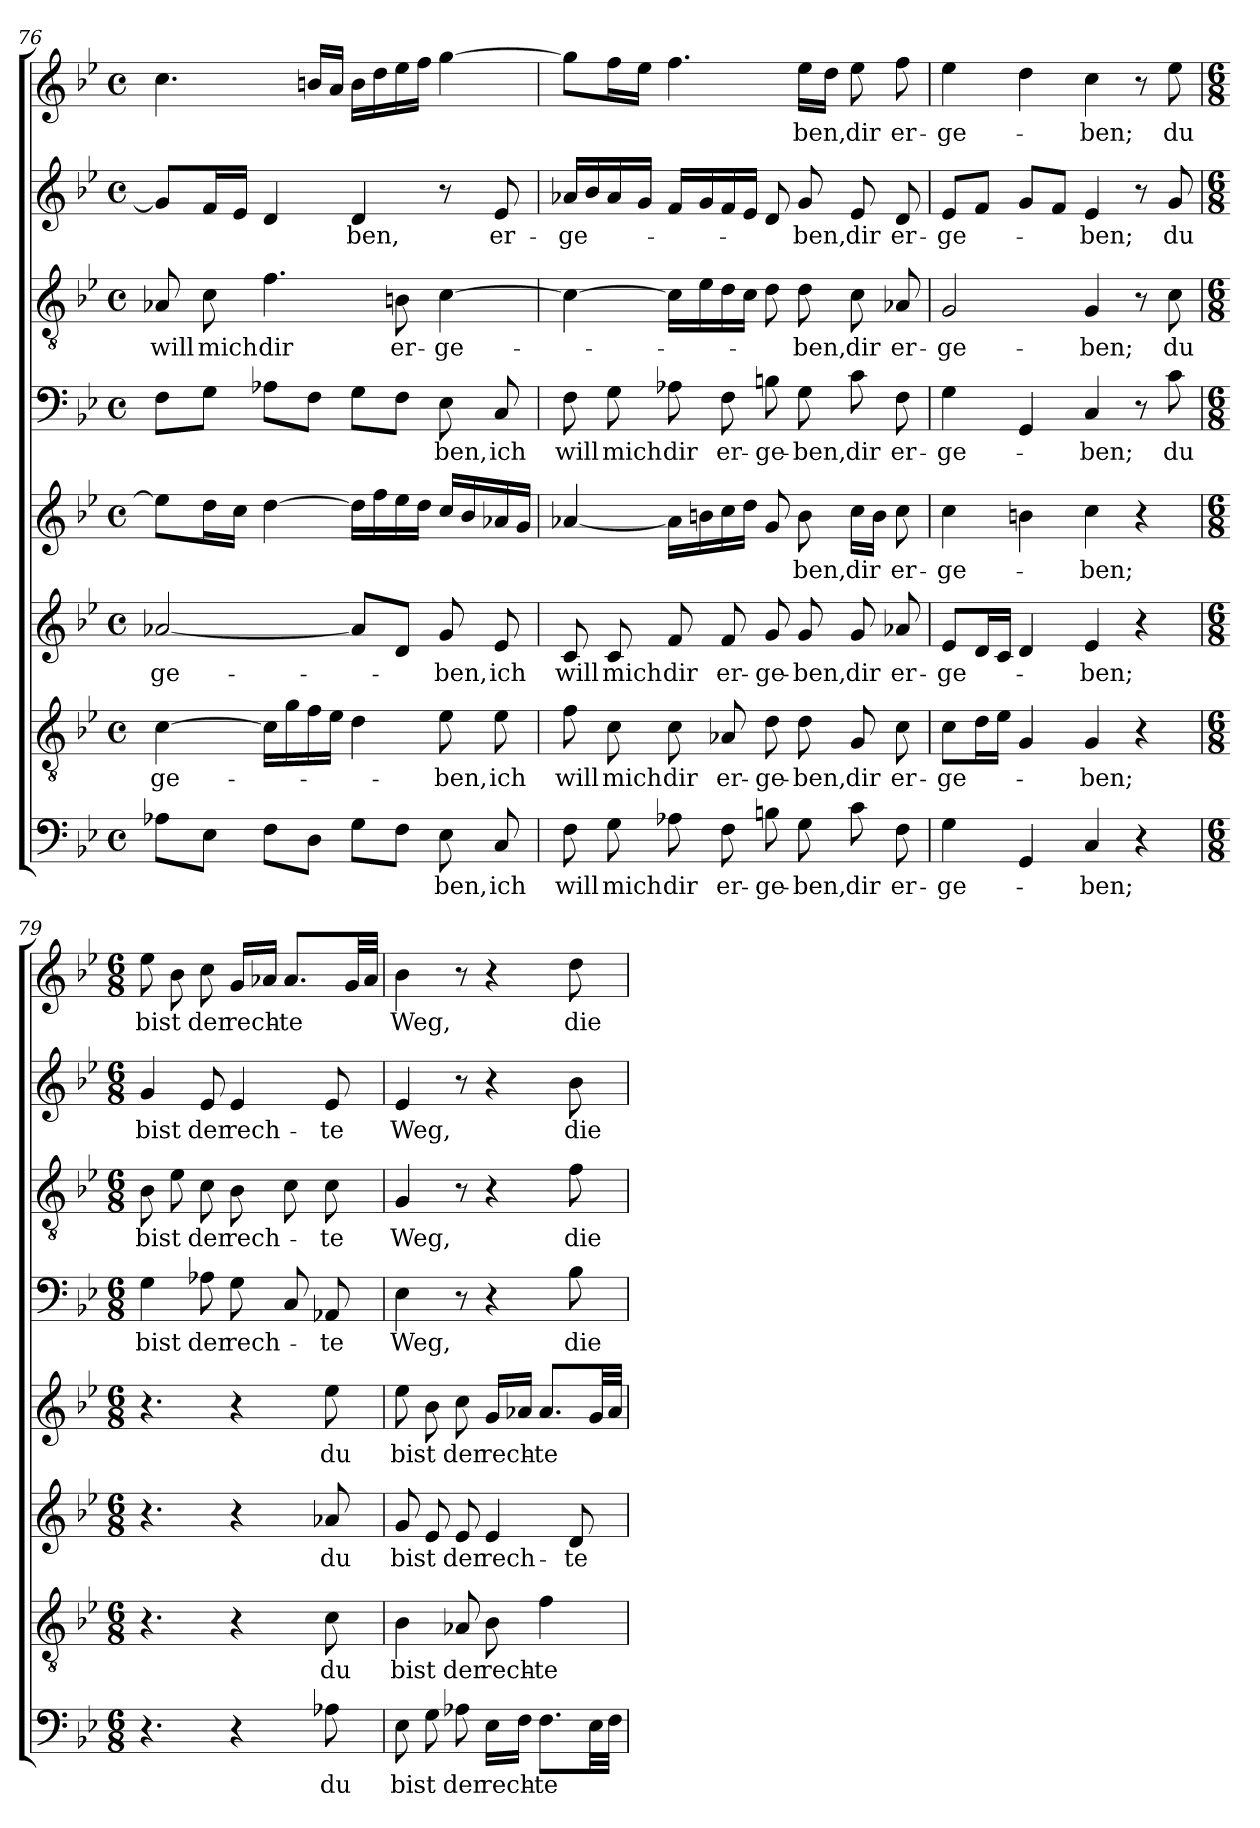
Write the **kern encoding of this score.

**kern	**text	**kern	**text	**kern	**text	**kern	**text	**kern	**text	**kern	**text	**kern	**text	**kern	**text
*part8	*part8	*part7	*part7	*part6	*part6	*part5	*part5	*part4	*part4	*part3	*part3	*part2	*part2	*part1	*part1
*staff8	*staff8	*staff7	*staff7	*staff6	*staff6	*staff5	*staff5	*staff4	*staff4	*staff3	*staff3	*staff2	*staff2	*staff1	*staff1
*clefF4	*	*clefGv2	*	*clefG2	*	*clefG2	*	*clefF4	*	*clefGv2	*	*clefG2	*	*clefG2	*
*k[b-e-]	*	*k[b-e-]	*	*k[b-e-]	*	*k[b-e-]	*	*k[b-e-]	*	*k[b-e-]	*	*k[b-e-]	*	*k[b-e-]	*
*B-:	*	*B-:	*	*B-:	*	*B-:	*	*B-:	*	*B-:	*	*B-:	*	*B-:	*
*M4/4	*	*M4/4	*	*M4/4	*	*M4/4	*	*M4/4	*	*M4/4	*	*M4/4	*	*M4/4	*
*met(c)	*	*met(c)	*	*met(c)	*	*met(c)	*	*met(c)	*	*met(c)	*	*met(c)	*	*met(c)	*
=76	=76	=76	=76	=76	=76	=76	=76	=76	=76	=76	=76	=76	=76	=76	=76
!	!	!	!LO:LY:b	!	!LO:LY:b	!	!	!	!	!	!LO:LY:b	!	!	!	!
8A-X\L	.	[4c\	-ge-	[2a-X/	-ge-	8ee-\L]	.	8F\L	.	8A-X/	will	8g/L]	.	4.cc\	.
!	!	!	!	!	!	!	!	!	!	!	!LO:LY:b	!	!	!	!
8E-\J	.	.	.	.	.	16dd\L	.	8G\J	.	8c\	mich	16f/L	.	.	.
.	.	.	.	.	.	16cc\JJ	.	.	.	.	.	16e-/JJ	.	.	.
!	!	!	!	!	!	!	!	!	!	!	!LO:LY:b	!	!	!	!
8F\L	.	16c\LL]	.	.	.	[4dd\	.	8A-X\L	.	4.f\	dir	4d/	.	.	.
.	.	16g\	.	.	.	.	.	.	.	.	.	.	.	.	.
8D\J	.	16f\	.	.	.	.	.	8F\J	.	.	.	.	.	16bn/LL	.
.	.	16e-\JJ	.	.	.	.	.	.	.	.	.	.	.	16a/JJ	.
!	!	!	!	!	!	!	!	!	!	!	!	!	!LO:LY:b	!	!
8G\L	.	4d\	.	8a-/L]	.	16dd\LL]	.	8G\L	.	.	.	4d/	-ben,	16b\LL	.
.	.	.	.	.	.	16ff\	.	.	.	.	.	.	.	16dd\	.
!	!	!	!	!	!	!	!	!	!	!	!LO:LY:b	!	!	!	!
8F\J	.	.	.	8d/J	.	16ee-\	.	8F\J	.	8Bn\	er-	.	.	16ee-\	.
.	.	.	.	.	.	16dd\JJ	.	.	.	.	.	.	.	16ff\JJ	.
!	!LO:LY:b	!	!LO:LY:b	!	!LO:LY:b	!	!	!	!LO:LY:b	!	!LO:LY:b	!	!	!	!
8E-\	-ben,	8e-\	-ben,	8g/	-ben,	16cc/LL	.	8E-\	-ben,	[4c\	-ge-	8r	.	[4gg\	.
.	.	.	.	.	.	16b-/	.	.	.	.	.	.	.	.	.
!	!LO:LY:b	!	!LO:LY:b	!	!LO:LY:b	!	!	!	!LO:LY:b	!	!	!	!LO:LY:b	!	!
8C/	ich	8e-\	ich	8e-/	ich	16a-X/	.	8C/	ich	.	.	8e-/	er-	.	.
.	.	.	.	.	.	16g/JJ	.	.	.	.	.	.	.	.	.
=77	=77	=77	=77	=77	=77	=77	=77	=77	=77	=77	=77	=77	=77	=77	=77
!	!LO:LY:b	!	!LO:LY:b	!	!LO:LY:b	!	!	!	!LO:LY:b	!	!	!	!LO:LY:b	!	!
8F\	will	8f\	will	8c/	will	[4a-X/	.	8F\	will	4c\_	.	16a-X/LL	-ge-	8gg\L]	.
.	.	.	.	.	.	.	.	.	.	.	.	16b-/	.	.	.
!	!LO:LY:b	!	!LO:LY:b	!	!LO:LY:b	!	!	!	!LO:LY:b	!	!	!	!	!	!
8G\	mich	8c\	mich	8c/	mich	.	.	8G\	mich	.	.	16a-/	.	16ff\L	.
.	.	.	.	.	.	.	.	.	.	.	.	16g/JJ	.	16ee-\JJ	.
!	!LO:LY:b	!	!LO:LY:b	!	!LO:LY:b	!	!	!	!LO:LY:b	!	!	!	!	!	!
8A-X\	dir	8c\	dir	8f/	dir	16a-\LL]	.	8A-X\	dir	16c\LL]	.	16f/LL	.	4.ff\	.
.	.	.	.	.	.	16bn\	.	.	.	16e-\	.	16g/	.	.	.
!	!LO:LY:b	!	!LO:LY:b	!	!LO:LY:b	!	!	!	!LO:LY:b	!	!	!	!	!	!
8F\	er-	8A-X/	er-	8f/	er-	16cc\	.	8F\	er-	16d\	.	16f/	.	.	.
.	.	.	.	.	.	16dd\JJ	.	.	.	16c\JJ	.	16e-/JJ	.	.	.
!	!LO:LY:b	!	!LO:LY:b	!	!LO:LY:b	!	!	!	!LO:LY:b	!	!	!	!	!	!
8Bn\	-ge-	8d\	-ge-	8g/	-ge-	8g/	.	8Bn\	-ge-	8d\	.	8d/	.	.	.
!	!LO:LY:b	!	!LO:LY:b	!	!LO:LY:b	!	!LO:LY:b	!	!LO:LY:b	!	!LO:LY:b	!	!LO:LY:b	!	!LO:LY:b
8G\	-ben,	8d\	-ben,	8g/	-ben,	8b\	-ben,	8G\	-ben,	8d\	-ben,	8g/	-ben,	16ee-\LL	-ben,
.	.	.	.	.	.	.	.	.	.	.	.	.	.	16dd\JJ	.
!	!LO:LY:b	!	!LO:LY:b	!	!LO:LY:b	!	!LO:LY:b	!	!LO:LY:b	!	!LO:LY:b	!	!LO:LY:b	!	!LO:LY:b
8c\	dir	8G/	dir	8g/	dir	16cc\LL	dir	8c\	dir	8c\	dir	8e-/	dir	8ee-\	dir
.	.	.	.	.	.	16b\JJ	.	.	.	.	.	.	.	.	.
!	!LO:LY:b	!	!LO:LY:b	!	!LO:LY:b	!	!LO:LY:b	!	!LO:LY:b	!	!LO:LY:b	!	!LO:LY:b	!	!LO:LY:b
8F\	er-	8c\	er-	8a-X/	er-	8cc\	er-	8F\	er-	8A-X/	er-	8d/	er-	8ff\	er-
!!LO:PB:g=z
=78	=78	=78	=78	=78	=78	=78	=78	=78	=78	=78	=78	=78	=78	=78	=78
!	!LO:LY:b	!	!LO:LY:b	!	!LO:LY:b	!	!LO:LY:b	!	!LO:LY:b	!	!LO:LY:b	!	!LO:LY:b	!	!LO:LY:b
4G\	-ge-	8c\L	-ge-	8e-/L	-ge-	4cc\	-ge-	4G\	-ge-	2G/	-ge-	8e-/L	-ge-	4ee-\	-ge-
.	.	16d\L	.	16d/L	.	.	.	.	.	.	.	8f/J	.	.	.
.	.	16e-\JJ	.	16c/JJ	.	.	.	.	.	.	.	.	.	.	.
4GG/	.	4G/	.	4d/	.	4bn\	.	4GG/	.	.	.	8g/L	.	4dd\	.
.	.	.	.	.	.	.	.	.	.	.	.	8f/J	.	.	.
!	!LO:LY:b	!	!LO:LY:b	!	!LO:LY:b	!	!LO:LY:b	!	!LO:LY:b	!	!LO:LY:b	!	!LO:LY:b	!	!LO:LY:b
4C/	-ben;	4G/	-ben;	4e-/	-ben;	4cc\	-ben;	4C/	-ben;	4G/	-ben;	4e-/	-ben;	4cc\	-ben;
4r	.	4r	.	4r	.	4r	.	8r	.	8r	.	8r	.	8r	.
!	!	!	!	!	!	!	!	!	!LO:LY:b	!	!LO:LY:b	!	!LO:LY:b	!	!LO:LY:b
.	.	.	.	.	.	.	.	8c\	du	8c\	du	8g/	du	8ee-\	du
=79	=79	=79	=79	=79	=79	=79	=79	=79	=79	=79	=79	=79	=79	=79	=79
*M6/8	*	*M6/8	*	*M6/8	*	*M6/8	*	*M6/8	*	*M6/8	*	*M6/8	*	*M6/8	*
!	!	!	!	!	!	!	!	!	!LO:LY:b	!	!LO:LY:b	!	!LO:LY:b	!	!LO:LY:b
4.r	.	4.r	.	4.r	.	4.r	.	4G\	bist	8B-\	bist	4g/	bist	8ee-\	bist
.	.	.	.	.	.	.	.	.	.	8e-\	.	.	.	8b-\	.
!	!	!	!	!	!	!	!	!	!LO:LY:b	!	!LO:LY:b	!	!LO:LY:b	!	!LO:LY:b
.	.	.	.	.	.	.	.	8A-X\	der	8c\	der	8e-/	der	8cc\	der
!	!	!	!	!	!	!	!	!	!LO:LY:b	!	!LO:LY:b	!	!LO:LY:b	!	!LO:LY:b
4r	.	4r	.	4r	.	4r	.	8G\	rech-	8B-\	rech-	4e-/	rech-	16g/LL	rech-
.	.	.	.	.	.	.	.	.	.	.	.	.	.	16a-X/JJ	.
!	!	!	!	!	!	!	!	!	!	!	!	!	!	!	!LO:LY:b
.	.	.	.	.	.	.	.	8C/	.	8c\	.	.	.	8.a-/L	-te
!	!LO:LY:b	!	!LO:LY:b	!	!LO:LY:b	!	!LO:LY:b	!	!LO:LY:b	!	!LO:LY:b	!	!LO:LY:b	!	!
8A-X\	du	8c\	du	8a-X/	du	8ee-\	du	8AA-X/	-te	8c\	-te	8e-/	-te	.	.
.	.	.	.	.	.	.	.	.	.	.	.	.	.	32g/LL	.
.	.	.	.	.	.	.	.	.	.	.	.	.	.	32a-/JJJ	.
=80	=80	=80	=80	=80	=80	=80	=80	=80	=80	=80	=80	=80	=80	=80	=80
!	!LO:LY:b	!	!LO:LY:b	!	!LO:LY:b	!	!LO:LY:b	!	!LO:LY:b	!	!LO:LY:b	!	!LO:LY:b	!	!LO:LY:b
8E-\	bist	4B-\	bist	8g/	bist	8ee-\	bist	4E-\	Weg,	4G/	Weg,	4e-/	Weg,	4b-\	Weg,
8G\	.	.	.	8e-/	.	8b-\	.	.	.	.	.	.	.	.	.
!	!LO:LY:b	!	!LO:LY:b	!	!LO:LY:b	!	!LO:LY:b	!	!	!	!	!	!	!	!
8A-X\	der	8A-X/	der	8e-/	der	8cc\	der	8r	.	8r	.	8r	.	8r	.
!	!LO:LY:b	!	!LO:LY:b	!	!LO:LY:b	!	!LO:LY:b	!	!	!	!	!	!	!	!
16E-\LL	rech-	8B-\	rech-	4e-/	rech-	16g/LL	rech-	4r	.	4r	.	4r	.	4r	.
16F\JJ	.	.	.	.	.	16a-X/JJ	.	.	.	.	.	.	.	.	.
!	!LO:LY:b	!	!LO:LY:b	!	!	!	!LO:LY:b	!	!	!	!	!	!	!	!
8.F\L	-te	4f\	-te	.	.	8.a-/L	-te	.	.	.	.	.	.	.	.
!	!	!	!	!	!LO:LY:b	!	!	!	!LO:LY:b	!	!LO:LY:b	!	!LO:LY:b	!	!LO:LY:b
.	.	.	.	8d/	-te	.	.	8B-\	die	8f\	die	8b-\	die	8dd\	die
32E-\LL	.	.	.	.	.	32g/LL	.	.	.	.	.	.	.	.	.
32F\JJJ	.	.	.	.	.	32a-/JJJ	.	.	.	.	.	.	.	.	.
=	=	=	=	=	=	=	=	=	=	=	=	=	=	=	=
*-	*-	*-	*-	*-	*-	*-	*-	*-	*-	*-	*-	*-	*-	*-	*-
